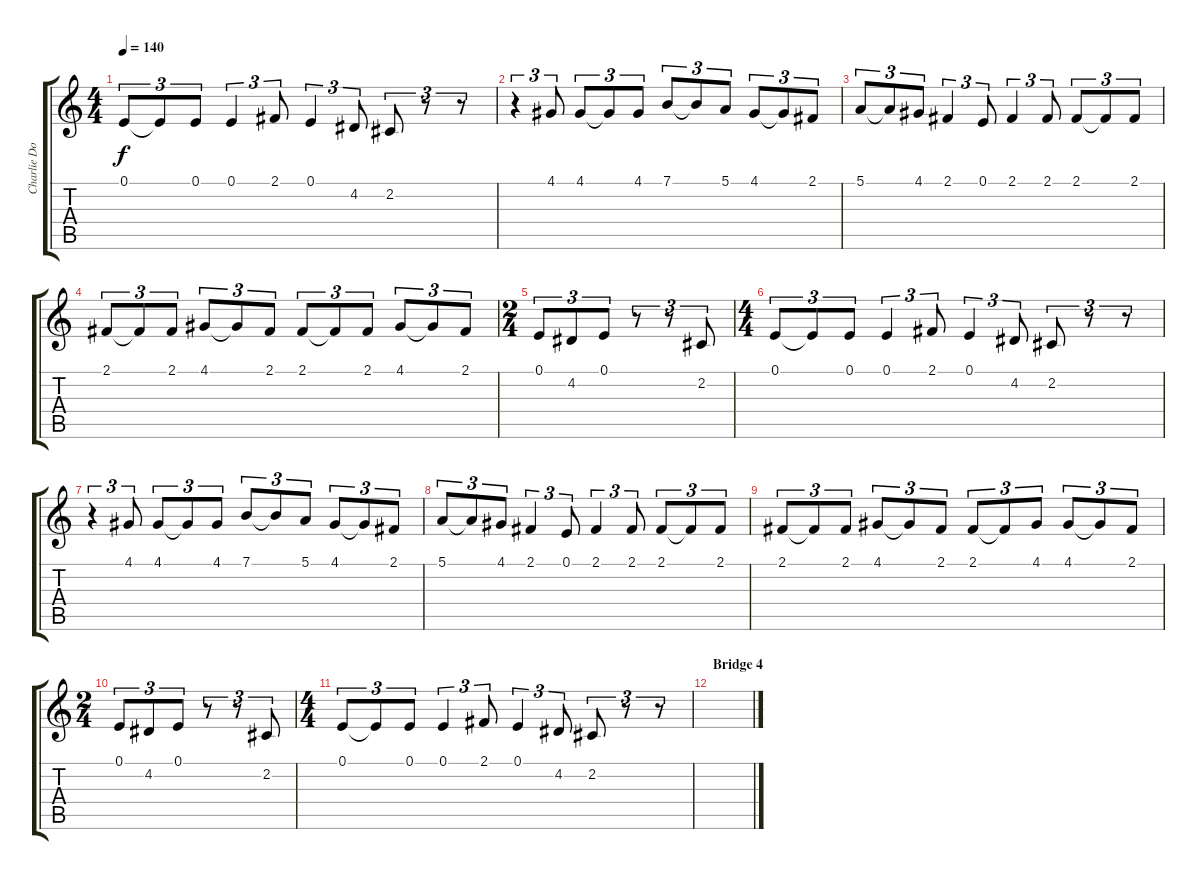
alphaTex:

\track ("Charlie Dominici Vocals" "Charlie Do") {instrument lead6voice}
\staff {score tabs}
\tuning (E4 B3 G3 D3 A2 E2) {hide}
\ts (4 4)
\tempo 140
\clef g2
\ks c
0.1.8{tu (3 2) dy f} 0.1{t}.8{tu (3 2)} 0.1.8{tu (3 2)} 0.1.4{tu (3 2)} 2.1.8{tu (3 2)} 0.1.4{tu (3 2)} 4.2.8{tu (3 2)} 2.2.8{tu (3 2)} r.8{tu (3 2)} r.8{tu (3 2)} |
r.4{tu (3 2)} 4.1.8{tu (3 2)} 4.1.8{tu (3 2)} 4.1{t}.8{tu (3 2)} 4.1.8{tu (3 2)} 7.1.8{tu (3 2)} 7.1{t}.8{tu (3 2)} 5.1.8{tu (3 2)} 4.1.8{tu (3 2)} 4.1{t}.8{tu (3 2)} 2.1.8{tu (3 2)} |
5.1.8{tu (3 2)} 5.1{t}.8{tu (3 2)} 4.1.8{tu (3 2)} 2.1.4{tu (3 2)} 0.1.8{tu (3 2)} 2.1.4{tu (3 2)} 2.1.8{tu (3 2)} 2.1.8{tu (3 2)} 2.1{t}.8{tu (3 2)} 2.1.8{tu (3 2)} |
2.1.8{tu (3 2)} 2.1{t}.8{tu (3 2)} 2.1.8{tu (3 2)} 4.1.8{tu (3 2)} 4.1{t}.8{tu (3 2)} 2.1.8{tu (3 2)} 2.1.8{tu (3 2)} 2.1{t}.8{tu (3 2)} 2.1.8{tu (3 2)} 4.1.8{tu (3 2)} 4.1{t}.8{tu (3 2)} 2.1.8{tu (3 2)} |
\ts (2 4)
0.1.8{tu (3 2)} 4.2.8{tu (3 2)} 0.1.8{tu (3 2)} r.8{tu (3 2)} r.8{tu (3 2)} 2.2.8{tu (3 2)} |
\ts (4 4)
0.1.8{tu (3 2)} 0.1{t}.8{tu (3 2)} 0.1.8{tu (3 2)} 0.1.4{tu (3 2)} 2.1.8{tu (3 2)} 0.1.4{tu (3 2)} 4.2.8{tu (3 2)} 2.2.8{tu (3 2)} r.8{tu (3 2)} r.8{tu (3 2)} |
r.4{tu (3 2)} 4.1.8{tu (3 2)} 4.1.8{tu (3 2)} 4.1{t}.8{tu (3 2)} 4.1.8{tu (3 2)} 7.1.8{tu (3 2)} 7.1{t}.8{tu (3 2)} 5.1.8{tu (3 2)} 4.1.8{tu (3 2)} 4.1{t}.8{tu (3 2)} 2.1.8{tu (3 2)} |
5.1.8{tu (3 2)} 5.1{t}.8{tu (3 2)} 4.1.8{tu (3 2)} 2.1.4{tu (3 2)} 0.1.8{tu (3 2)} 2.1.4{tu (3 2)} 2.1.8{tu (3 2)} 2.1.8{tu (3 2)} 2.1{t}.8{tu (3 2)} 2.1.8{tu (3 2)} |
2.1.8{tu (3 2)} 2.1{t}.8{tu (3 2)} 2.1.8{tu (3 2)} 4.1.8{tu (3 2)} 4.1{t}.8{tu (3 2)} 2.1.8{tu (3 2)} 2.1.8{tu (3 2)} 2.1{t}.8{tu (3 2)} 4.1.8{tu (3 2)} 4.1.8{tu (3 2)} 4.1{t}.8{tu (3 2)} 2.1.8{tu (3 2)} |
\ts (2 4)
0.1.8{tu (3 2)} 4.2.8{tu (3 2)} 0.1.8{tu (3 2)} r.8{tu (3 2)} r.8{tu (3 2)} 2.2.8{tu (3 2)} |
\ts (4 4)
0.1.8{tu (3 2)} 0.1{t}.8{tu (3 2)} 0.1.8{tu (3 2)} 0.1.4{tu (3 2)} 2.1.8{tu (3 2)} 0.1.4{tu (3 2)} 4.2.8{tu (3 2)} 2.2.8{tu (3 2)} r.8{tu (3 2)} r.8{tu (3 2)} |
\section ("" "Bridge 4")
